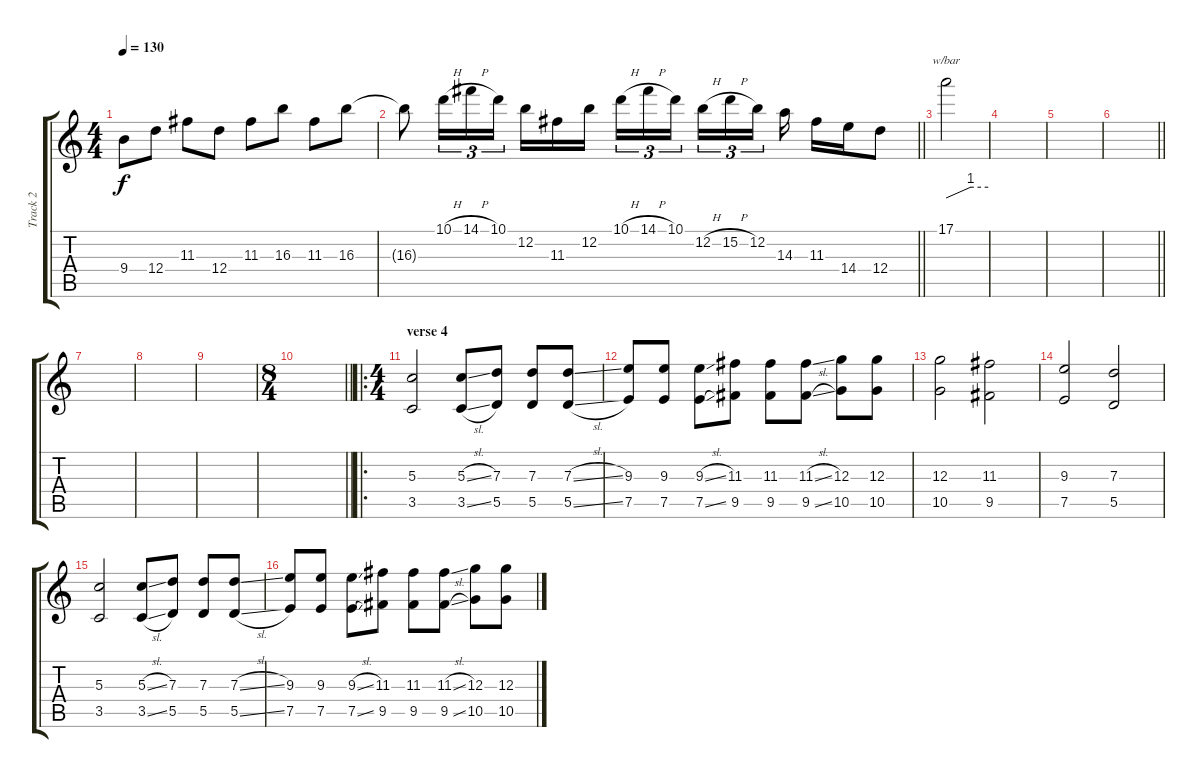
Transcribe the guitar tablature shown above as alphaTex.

\track ("Track 2" "Track 2") {instrument distortionguitar}
\staff {score tabs}
\tuning (E4 B3 G3 D3 A2 E2) {hide}
\ts (4 4)
\tempo 130
\clef g2
\ks c
9.4.8{dy f} 12.4.8 11.3.8 12.4.8 11.3.8 16.3.8 11.3.8 16.3.8 |
\barLineRight lightlight
16.3{t}.8 10.1{h}.16{tu (3 2)} 14.1{h}.16{tu (3 2)} 10.1.16{tu (3 2)} 12.2.16 11.3.16 12.2.16{beam splitsecondary} 10.1{h}.16{tu (3 2)} 14.1{h}.16{tu (3 2)} 10.1.16{tu (3 2) beam splitsecondary} 12.2{h}.16{tu (3 2)} 15.2{h}.16{tu (3 2)} 12.2.16{tu (3 2) beam splitsecondary} 14.3.16 11.3.16 14.4.16 12.4.8 |
17.1.2{tbe (custom default 0 0 35 4 60 4)} |
|
|
\barLineRight lightlight
|
|
|
|
\ts (8 4)
\barLineRight lightlight
|
\ro
\ts (4 4)
\section ("" "verse 4")
(5.3 3.5).2 (5.3{sl} 3.5{sl}).8 (7.3 5.5).8 (7.3 5.5).8 (7.3{sl} 5.5{sl}).8 |
(9.3 7.5).8 (9.3 7.5).8 (9.3{sl} 7.5{sl}).8 (11.3 9.5).8 (11.3 9.5).8 (11.3{sl} 9.5{sl}).8 (12.3 10.5).8 (12.3 10.5).8 |
(12.3 10.5).2 (11.3 9.5).2 |
(9.3 7.5).2 (7.3 5.5).2 |
(5.3 3.5).2 (5.3{sl} 3.5{sl}).8 (7.3 5.5).8 (7.3 5.5).8 (7.3{sl} 5.5{sl}).8 |
(9.3 7.5).8 (9.3 7.5).8 (9.3{sl} 7.5{sl}).8 (11.3 9.5).8 (11.3 9.5).8 (11.3{sl} 9.5{sl}).8 (12.3 10.5).8 (12.3 10.5).8
